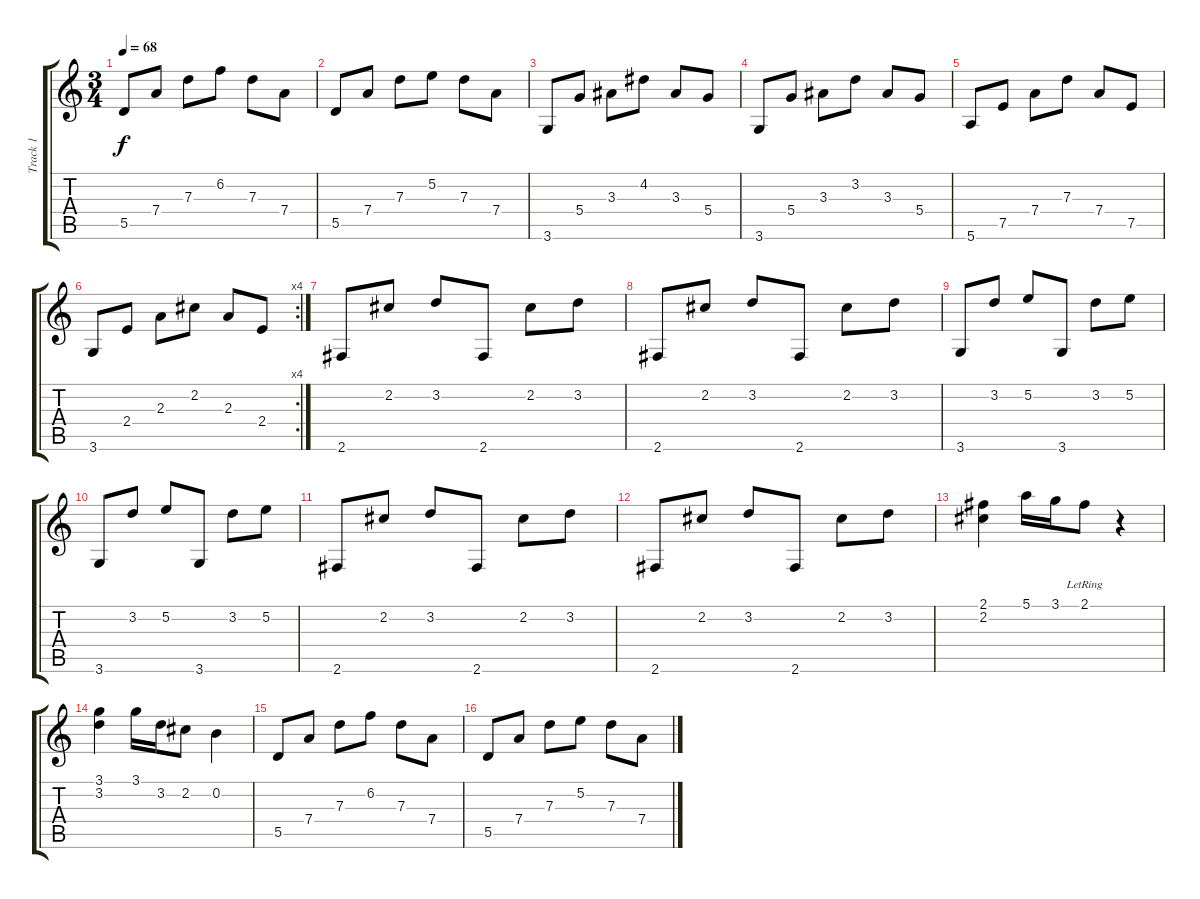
\track ("Track 1" "Track 1") {instrument electricguitarclean}
\staff {score tabs}
\tuning (E4 B3 G3 D3 A2 E2) {hide}
\ts (3 4)
\tempo 68
\clef g2
\ks c
5.5.8{dy f instrument electricguitarclean} 7.4.8 7.3.8 6.2.8 7.3.8 7.4.8 |
5.5.8 7.4.8 7.3.8 5.2.8 7.3.8 7.4.8 |
3.6.8 5.4.8 3.3.8 4.2.8 3.3.8 5.4.8 |
3.6.8 5.4.8 3.3.8 3.2.8 3.3.8 5.4.8 |
5.6.8 7.5.8 7.4.8 7.3.8 7.4.8 7.5.8 |
\rc 4
3.6.8 2.4.8 2.3.8 2.2.8 2.3.8 2.4.8 |
2.6.8 2.2.8 3.2.8 2.6.8 2.2.8 3.2.8 |
2.6.8 2.2.8 3.2.8 2.6.8 2.2.8 3.2.8 |
3.6.8 3.2.8 5.2.8 3.6.8 3.2.8 5.2.8 |
3.6.8 3.2.8 5.2.8 3.6.8 3.2.8 5.2.8 |
2.6.8 2.2.8 3.2.8 2.6.8 2.2.8 3.2.8 |
2.6.8 2.2.8 3.2.8 2.6.8 2.2.8 3.2.8 |
(2.1 2.2).4{instrument electricguitarjazz} 5.1.16 3.1.16 2.1{lr}.8 r.4 |
(3.1 3.2).4 3.1.16 3.2.16 2.2.8 0.2.4 |
5.5.8 7.4.8 7.3.8 6.2.8 7.3.8 7.4.8 |
5.5.8 7.4.8 7.3.8 5.2.8 7.3.8 7.4.8
